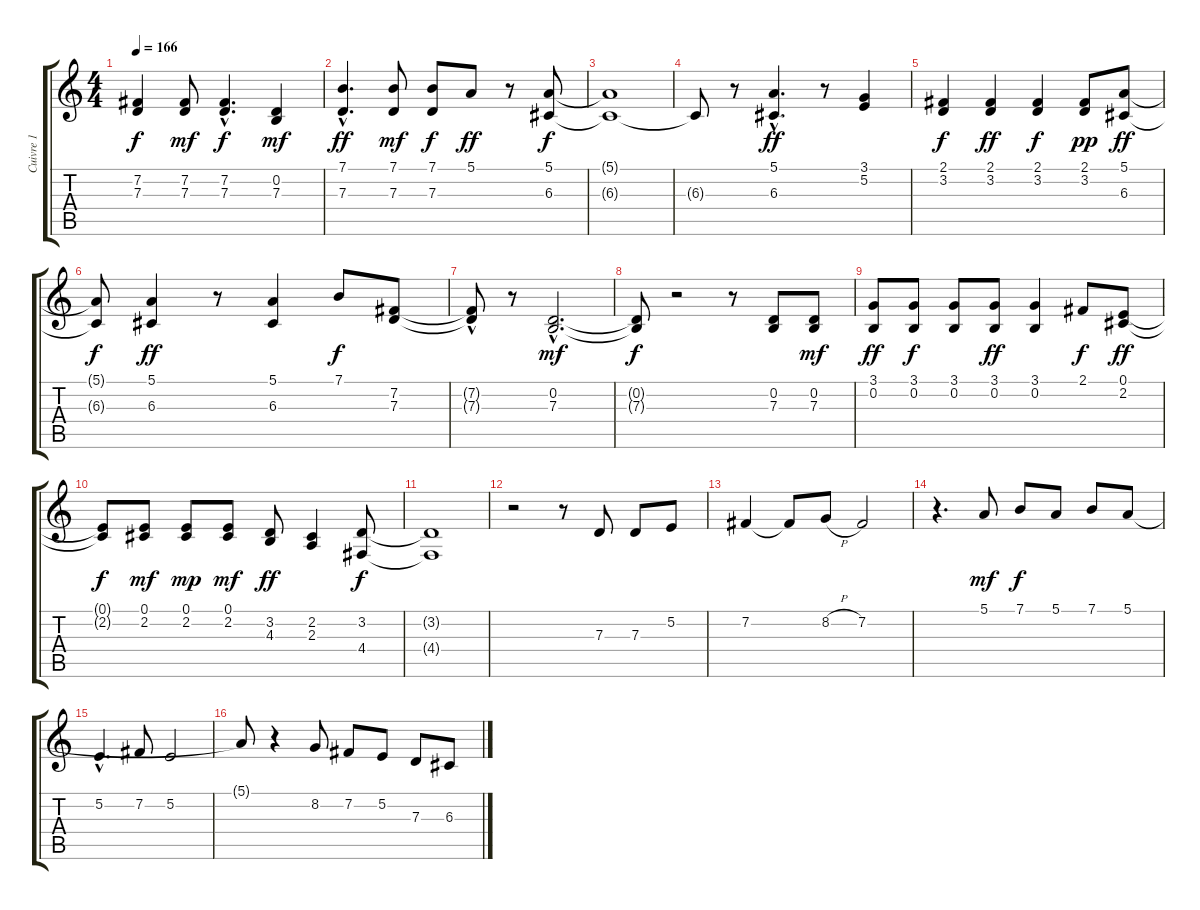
\track ("Cuivre 1" "Cuivre 1") {instrument frenchhorn}
\staff {score tabs}
\tuning (E4 B3 G3 D3 A2 E2) {hide}
\ts (4 4)
\tempo 166
\clef g2
\ks c
(7.2 7.3).4{dy f} (7.2 7.3).8{dy mf} (7.2{hac} 7.3{hac}).4{d dy f} (0.2 7.3).4{dy mf} |
(7.1{hac} 7.3{hac}).4{d dy ff} (7.1 7.3).8{dy mf} (7.1 7.3).8{dy f} 5.1.8{dy ff} r.8 (5.1 6.3).8{dy f} |
(5.1{t} 6.3{t}).1 |
6.3{t}.8 r.8 (5.1{hac} 6.3{hac}).4{d dy ff} r.8 (3.1 5.2).4 |
(2.1 3.2).4{dy f} (2.1 3.2).4{dy ff} (2.1 3.2).4{dy f} (2.1 3.2).8{dy pp} (5.1 6.3).8{dy ff} |
(5.1{t} 6.3{t}).8{dy f} (5.1 6.3).4{dy ff} r.8 (5.1 6.3).4 7.1.8{dy f} (7.2 7.3).8 |
(7.2{t} 7.3{hac t}).8 r.8 (0.2{hac} 7.3{hac}).2{d dy mf} |
(0.2{t} 7.3{t}).8{dy f} r.2 r.8 (0.2 7.3).8 (0.2 7.3).8{dy mf} |
(3.1 0.2).8{dy ff} (3.1 0.2).8{dy f} (3.1 0.2).8 (3.1 0.2).8{dy ff} (3.1 0.2).4 2.1.8{dy f} (0.1 2.2).8{dy ff} |
(0.1{t} 2.2{t}).8{dy f} (0.1 2.2).8{dy mf} (0.1 2.2).8{dy mp} (0.1 2.2).8{dy mf} (3.2 4.3).8{dy ff} (2.2 2.3).4 (3.2 4.4).8{dy f} |
(3.2{t} 4.4{t}).1 |
r.2 r.8 7.3.8 7.3.8 5.2.8 |
7.2.4 7.2{t}.8 8.2{h}.8 7.2.2 |
r.4{d} 5.1.8{dy mf} 7.1.8{dy f} 5.1.8 7.1.8 5.1.8 |
5.2{hac}.4{d} 7.2.8 5.2.2 |
5.1{t}.8 r.4 8.2.8 7.2.8 5.2.8 7.3.8 6.3.8
